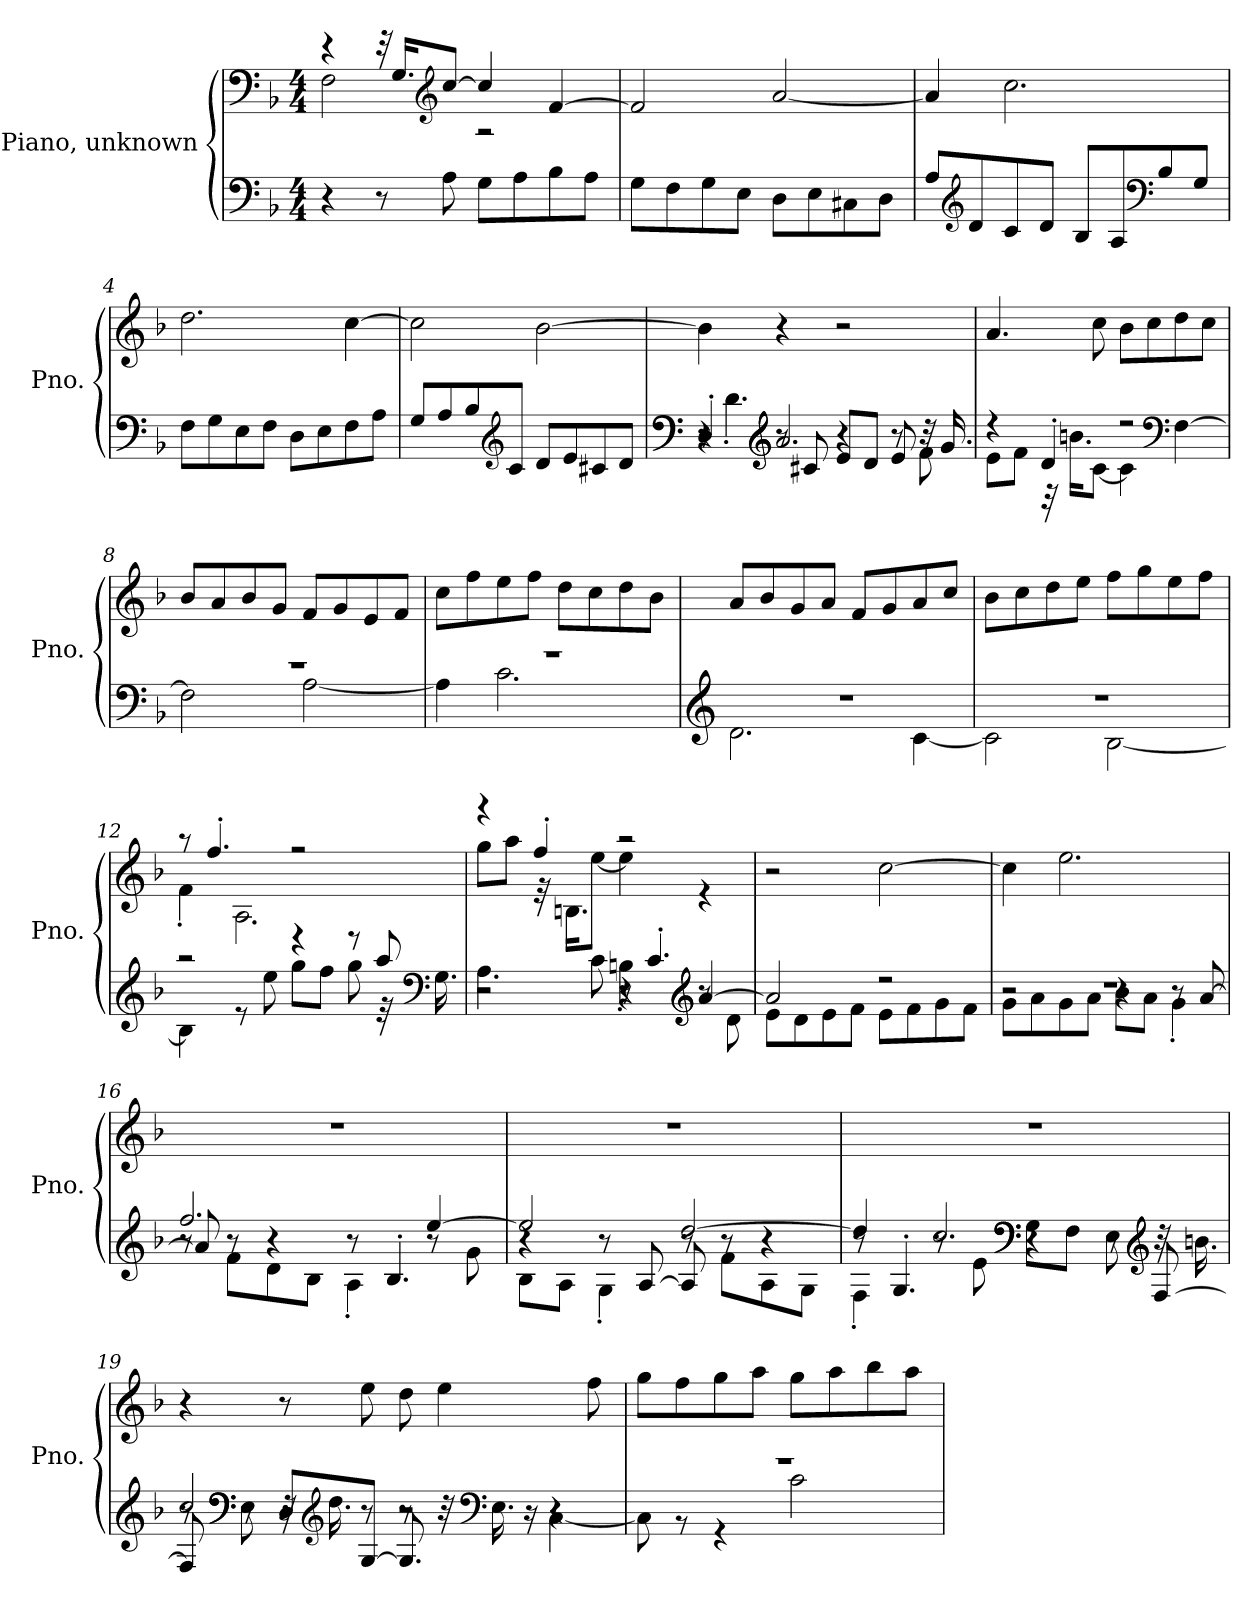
**kern	**kern
*part1	*part1
*staff2	*staff1
*I"Piano, unknown	*
*I'Pno.	*
*clefF4	*clefF4
*k[b-]	*k[b-]
*M4/4	*M4/4
*MM120	*MM120
=1	=1
*	*^
4r	4r	2F\
8r	32r	.
.	16.G/KL	.
*	*clefG2	*
8A\	[8cc/J	.
8G\L	4cc/]	2r
8A\	.	.
8B-\	[4f/	.
8A\J	.	.
*	*v	*v
=2	=2
8G\L	2f/]
8F\	.
8G\	.
8E\J	.
8D\L	[2a/
8E\	.
8C#X\	.
8D\J	.
=3	=3
8A/L	4a/]
*clefG2	*
8d/	.
8c/	2.cc\
8d/J	.
8B-/L	.
8A/	.
*clefF4	*
8B-/	.
8G/J	.
=4	=4
8F\L	2.dd\
8G\	.
8E\	.
8F\J	.
8D\L	.
8E\	.
8F\	[4cc\
8A\J	.
!!LO:LB:g=z
=5	=5
8G/L	2cc\]
8A/	.
8B-/	.
*clefG2	*
8c/J	.
8d/L	[2b-\
8e/	.
8c#X/	.
8d/J	.
=6	=6
*clefF4	*
*^	*
*	*^	*
4r	8r	4D'/	4b-\]
.	4.d'\	.	.
*clefG2	*	*	*
2.a/	.	8r	4r
.	.	8c#X/	.
.	4r	8e/L	2r
.	.	8d/J	.
.	8r	8e/	.
.	8f\	32r	.
.	.	16.g/	.
*	*v	*v	*
=7	=7	=7
4r	8e\L	4.a/
.	8f\J	.
4d'/	32r	.
.	16.bn\KL	.
.	[8c\J	8cc\
2r	4c\]	8b-\L
.	.	8cc\
*clefF4	*	*
.	[4F\	8dd\
.	.	8cc\J
!!LO:LB:g=z
=8	=8	=8
1r	2F\]	8b-/L
.	.	8a/
.	.	8b-/
.	.	8g/J
.	[2A\	8f/L
.	.	8g/
.	.	8e/
.	.	8f/J
=9	=9	=9
1r	4A\]	8cc\L
.	.	8ff\
.	2.c\	8ee\
.	.	8ff\J
.	.	8dd\L
.	.	8cc\
.	.	8dd\
.	.	8b-\J
=10	=10	=10
*clefG2	*	*
1r	2.d\	8a/L
.	.	8b-/
.	.	8g/
.	.	8a/J
.	.	8f/L
.	.	8g/
.	[4c\	8a/
.	.	8cc/J
=11	=11	=11
1r	2c\]	8b-\L
.	.	8cc\
.	.	8dd\
.	.	8ee\J
.	[2B-\	8ff\L
.	.	8gg\
.	.	8ee\
.	.	8ff\J
!!LO:LB:g=z
=12	=12	=12
*	*	*^
2r	4B-\]	8r	4f'\
.	.	4.ff'/	.
.	8r	.	2.A\
.	8ee\	.	.
4r	8gg\L	2r	.
.	8ff\J	.	.
8r	8gg\	.	.
8aa/	32r	.	.
*clefF4	*	*	*
.	16.G\	.	.
=13	=13	=13	=13
*	*^	*	*
2r	4.A\	2r	4r	8gg\L
.	.	.	.	8aa\J
.	.	.	4ff'/	32r
.	.	.	.	16.Bn\KL
.	8c\	.	.	[8ee\J
4r	4Bn'\	8r	2r	4ee\]
.	.	4.c'/	.	.
*clefG2	*	*	*	*
[4a/	8r	.	.	4r
.	8d\	.	.	.
*	*v	*v	*	*
*	*	*v	*v
=14	=14	=14
2a/]	8e\L	2r
.	8d\	.
.	8e\	.
.	8f\J	.
2r	8e\L	[2cc\
.	8f\	.
.	8g\	.
.	8f\J	.
=15	=15	=15
*	*^	*
1r	8g\L	2r	4cc\]
.	8a\	.	.
.	8g\	.	2.ee\
.	8a\J	.	.
.	8b-\L	4r	.
.	8a\J	.	.
.	4g'\	8r	.
.	.	[8a/	.
!!LO:LB:g=z
=16	=16	=16	=16
2.ff/	8r	8a/]	1r
.	8f\L	8r	.
.	8d\	4r	.
.	8B-\J	.	.
.	4A'\	8r	.
.	.	4.B-'/	.
[4ee/	8r	.	.
.	8g\	.	.
=17	=17	=17	=17
2ee/]	8B-\L	4r	1r
.	8A\J	.	.
.	4G'\	8r	.
.	.	[8A/	.
[2dd/	8r	8A/]	.
.	8f\L	8r	.
.	8A\	4r	.
.	8G\J	.	.
=18	=18	=18	=18
4dd/]	4F'\	8r	1r
.	.	4.G'/	.
2.cc/	8r	.	.
.	8e\	.	.
*clefF4	*	*	*
.	8G\L	4r	.
.	8F\J	.	.
.	8E\	8r	.
*clefG2	*	*	*
.	32r	[8F/	.
.	16.bn\	.	.
!!LO:LB:g=z
=19	=19	=19	=19
2cc/	8r	8F/]	4r
*clefF4	*	*	*
.	8E\	8r	.
.	32r	8D/L	8r
*clefG2	*	*	*
.	16.dd\	.	.
.	8r	[8G/J	8ee\
2r	8r	8.G/]	8dd\
.	32r	.	4ee\
*clefF4	*	*	*
.	16.E\	.	.
.	.	16r	.
.	[4C\	4r	.
.	.	.	8ff\
*	*v	*v	*
=20	=20	=20
1r	8C\]	8gg\L
.	8r	8ff\
.	4r	8gg\
.	.	8aa\J
.	2c\	8gg\L
.	.	8aa\
.	.	8bb-\
.	.	8aa\J
*v	*v	*
=	=
*-	*-
